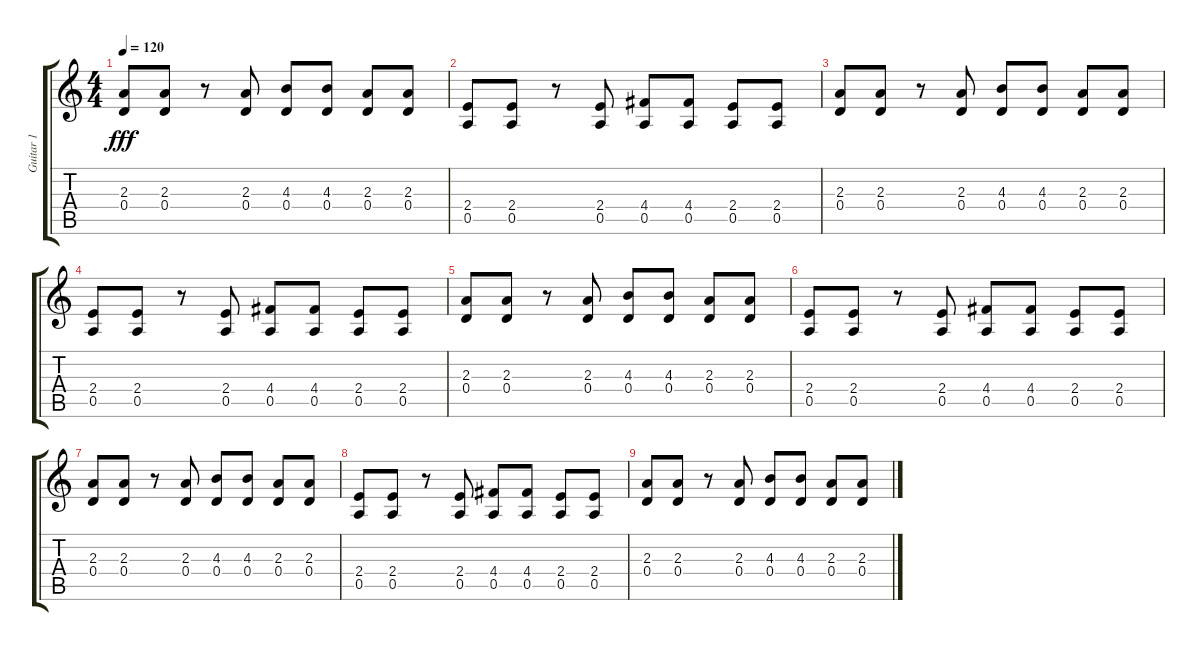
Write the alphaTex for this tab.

\track ("Guitar 1" "Guitar 1") {instrument electricguitarclean}
\staff {score tabs}
\tuning (E4 B3 G3 D3 A2 E2) {hide}
\ts (4 4)
\tempo 120
\clef g2
\ks c
(2.3 0.4).8{dy fff} (2.3 0.4).8 r.8 (2.3 0.4).8 (4.3 0.4).8 (4.3 0.4).8 (2.3 0.4).8 (2.3 0.4).8 |
(2.4 0.5).8 (2.4 0.5).8 r.8 (2.4 0.5).8 (4.4 0.5).8 (4.4 0.5).8 (2.4 0.5).8 (2.4 0.5).8 |
(2.3 0.4).8 (2.3 0.4).8 r.8 (2.3 0.4).8 (4.3 0.4).8 (4.3 0.4).8 (2.3 0.4).8 (2.3 0.4).8 |
(2.4 0.5).8 (2.4 0.5).8 r.8 (2.4 0.5).8 (4.4 0.5).8 (4.4 0.5).8 (2.4 0.5).8 (2.4 0.5).8 |
(2.3 0.4).8 (2.3 0.4).8 r.8 (2.3 0.4).8 (4.3 0.4).8 (4.3 0.4).8 (2.3 0.4).8 (2.3 0.4).8 |
(2.4 0.5).8 (2.4 0.5).8 r.8 (2.4 0.5).8 (4.4 0.5).8 (4.4 0.5).8 (2.4 0.5).8 (2.4 0.5).8 |
(2.3 0.4).8 (2.3 0.4).8 r.8 (2.3 0.4).8 (4.3 0.4).8 (4.3 0.4).8 (2.3 0.4).8 (2.3 0.4).8 |
(2.4 0.5).8 (2.4 0.5).8 r.8 (2.4 0.5).8 (4.4 0.5).8 (4.4 0.5).8 (2.4 0.5).8 (2.4 0.5).8 |
(2.3 0.4).8 (2.3 0.4).8 r.8 (2.3 0.4).8 (4.3 0.4).8 (4.3 0.4).8 (2.3 0.4).8 (2.3 0.4).8
